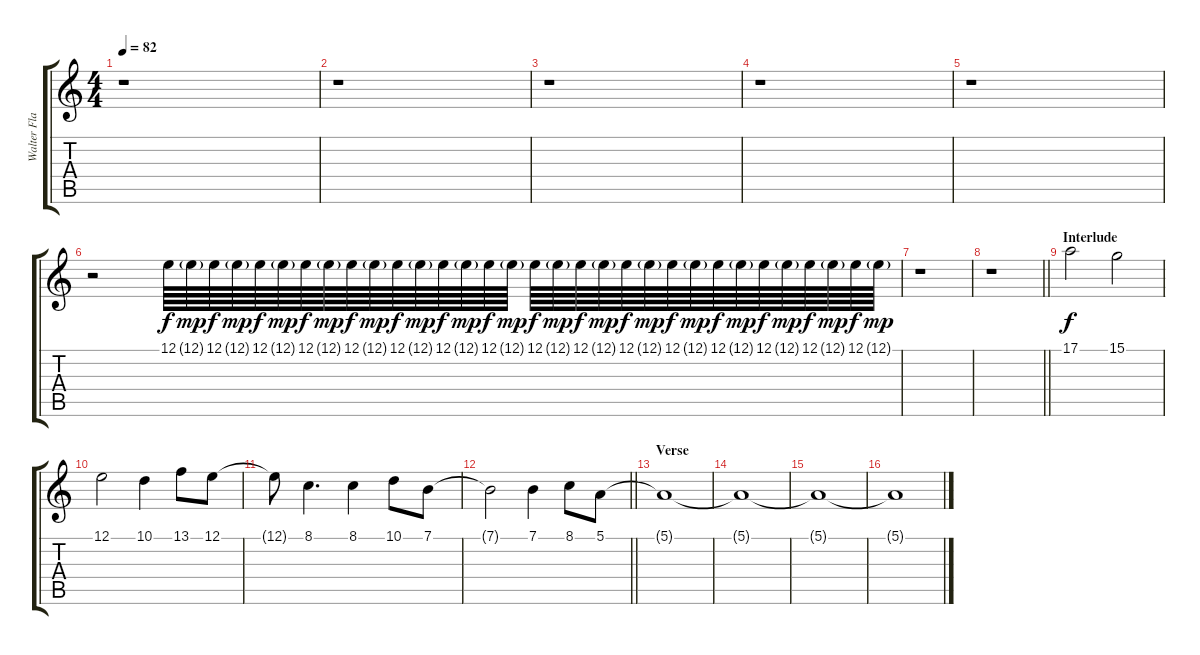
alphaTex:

\track ("Walter Flakus (Keyboard)" "Walter Fla") {instrument lead2sawtooth}
\staff {score tabs}
\tuning (E4 B3 G3 D3 A2 D2) {hide}
\ts (4 4)
\tempo 82
\clef g2
\ks c
r.1{dy mp} |
r.1 |
r.1 |
r.1 |
r.1 |
r.2{balance 16} 12.1.64{dy f volume 8 balance 0} 12.1{g}.64{dy mp} 12.1.64{dy f} 12.1{g}.64{dy mp} 12.1.64{dy f} 12.1{g}.64{dy mp} 12.1.64{dy f} 12.1{g}.64{dy mp} 12.1.64{dy f} 12.1{g}.64{dy mp} 12.1.64{dy f} 12.1{g}.64{dy mp} 12.1.64{dy f} 12.1{g}.64{dy mp} 12.1.64{dy f} 12.1{g}.64{dy mp} 12.1.64{dy f} 12.1{g}.64{dy mp} 12.1.64{dy f} 12.1{g}.64{dy mp} 12.1.64{dy f} 12.1{g}.64{dy mp} 12.1.64{dy f} 12.1{g}.64{dy mp} 12.1.64{dy f} 12.1{g}.64{dy mp} 12.1.64{dy f} 12.1{g}.64{dy mp} 12.1.64{dy f} 12.1{g}.64{dy mp} 12.1.64{dy f} 12.1{g}.64{dy mp} |
r.1 |
\barLineRight lightlight
r.1 |
\section ("" "Interlude")
17.1.2{dy f volume 9 instrument stringensemble1} 15.1.2 |
12.1.2 10.1.4 13.1.8 12.1.8 |
12.1{t}.8 8.1.4{d} 8.1.4 10.1.8 7.1.8 |
\barLineRight lightlight
7.1{t}.2 7.1.4 8.1.8 5.1.8 |
\section ("" "Verse")
5.1{t}.1{volume 0} |
5.1{t}.1 |
5.1{t}.1 |
5.1{t}.1
